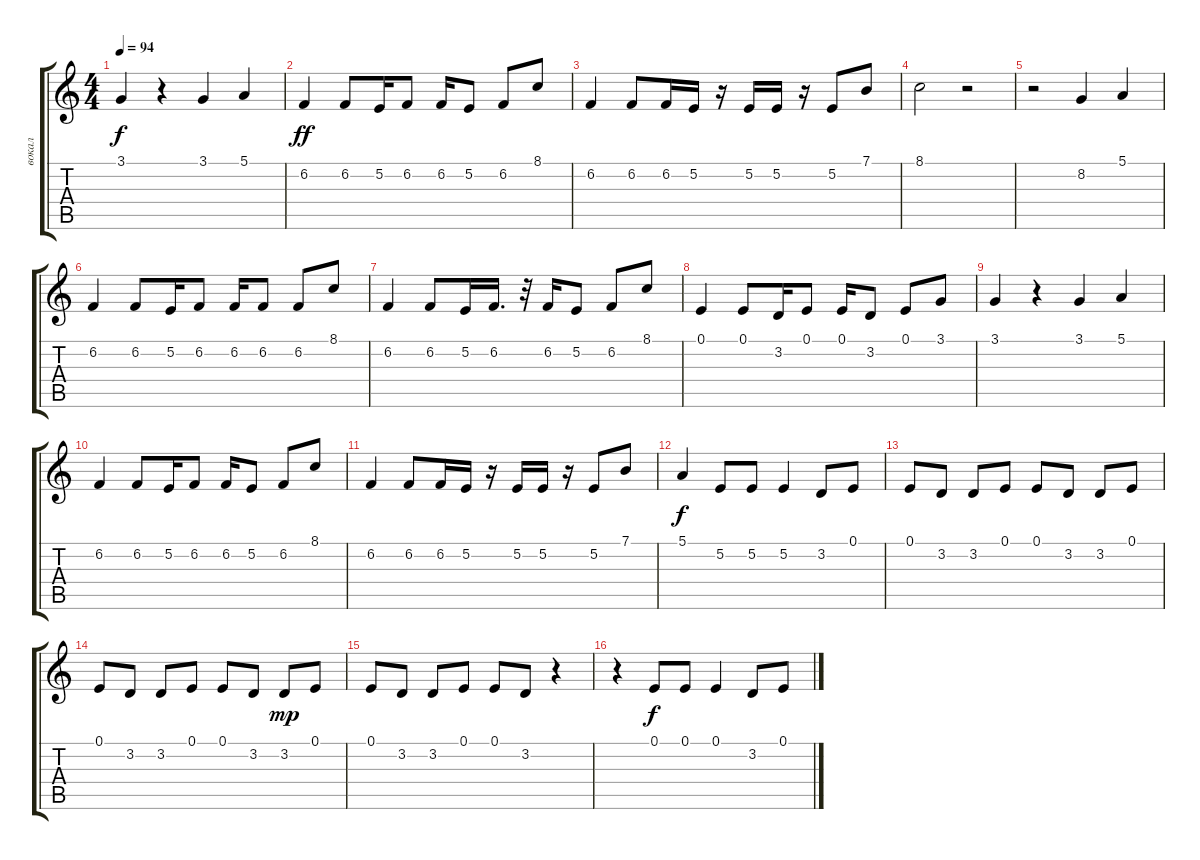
\track ("вокал" "вокал") {instrument fx5brightness}
\staff {score tabs}
\tuning (E4 B3 G3 D3 A2 E2) {hide}
\ts (4 4)
\tempo 94
\clef g2
\ks c
3.1.4{dy f} r.4 3.1.4 5.1.4 |
6.2.4{dy ff} 6.2.8 5.2.16 6.2.8 6.2.16 5.2.8 6.2.8 8.1.8 |
6.2.4 6.2.8 6.2.16 5.2.16 r.16 5.2.16 5.2.16 r.16 5.2.8 7.1.8 |
8.1.2 r.2 |
r.2 8.2.4 5.1.4 |
6.2.4 6.2.8 5.2.16 6.2.8 6.2.16 6.2.8 6.2.8 8.1.8 |
6.2.4 6.2.8 5.2.16 6.2.16{d} r.32 6.2.16 5.2.8 6.2.8 8.1.8 |
0.1.4 0.1.8 3.2.16 0.1.8 0.1.16 3.2.8 0.1.8 3.1.8 |
3.1.4 r.4 3.1.4 5.1.4 |
6.2.4 6.2.8 5.2.16 6.2.8 6.2.16 5.2.8 6.2.8 8.1.8 |
6.2.4 6.2.8 6.2.16 5.2.16 r.16 5.2.16 5.2.16 r.16 5.2.8 7.1.8 |
5.1.4{dy f} 5.2.8 5.2.8 5.2.4 3.2.8 0.1.8 |
0.1.8 3.2.8 3.2.8 0.1.8 0.1.8 3.2.8 3.2.8 0.1.8 |
0.1.8 3.2.8 3.2.8 0.1.8 0.1.8 3.2.8 3.2.8{dy mp} 0.1.8 |
0.1.8 3.2.8 3.2.8 0.1.8 0.1.8 3.2.8 r.4 |
r.4 0.1.8{dy f} 0.1.8 0.1.4 3.2.8 0.1.8
